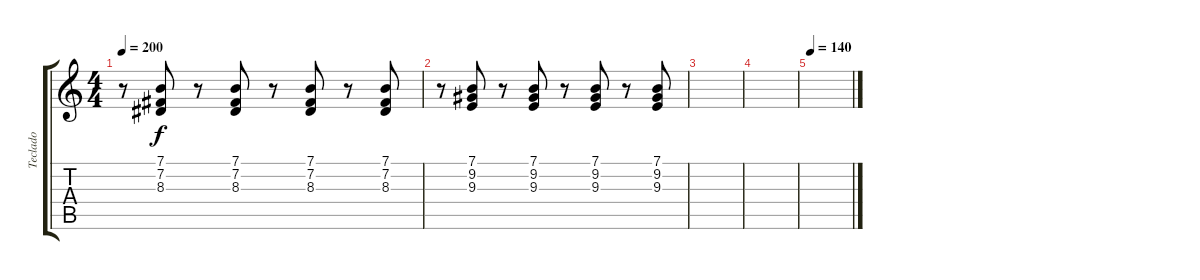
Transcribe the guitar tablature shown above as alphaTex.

\track ("Teclado" "Teclado") {instrument orchestrahit}
\staff {score tabs}
\tuning (E4 B3 G3 D3 A2 E2) {hide}
\ts (4 4)
\tempo 200
\clef g2
\ks c
r.8{dy f} (7.1 7.2 8.3).8 r.8 (7.1 7.2 8.3).8 r.8 (7.1 7.2 8.3).8 r.8 (7.1 7.2 8.3).8 |
r.8 (7.1 9.2 9.3).8 r.8 (7.1 9.2 9.3).8 r.8 (7.1 9.2 9.3).8 r.8 (7.1 9.2 9.3).8 |
|
|
\tempo 140
